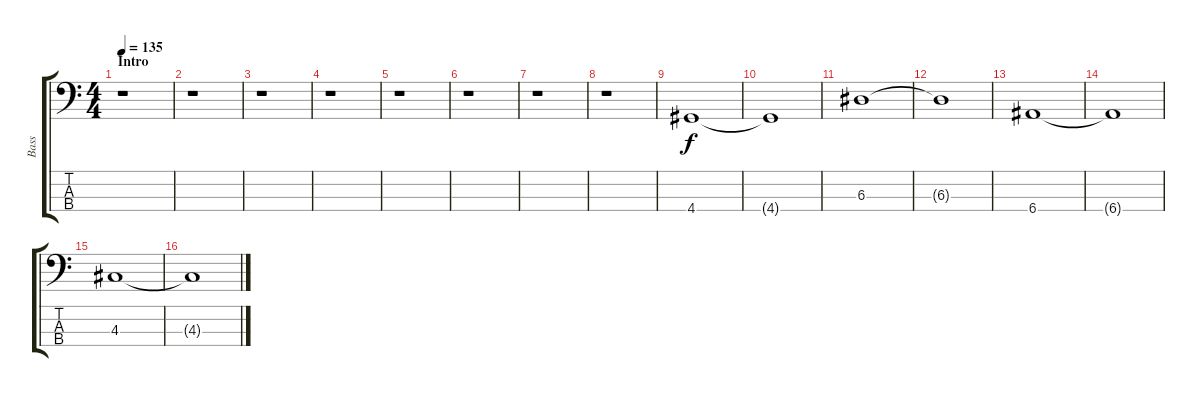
\track ("Bass" "Bass") {instrument electricbassfinger}
\staff {score tabs}
\tuning (G2 D2 A1 E1) {hide}
\ts (4 4)
\section ("" "Intro")
\tempo 135
\clef f4
\ks c
r.1{dy f instrument electricbassfinger} |
r.1 |
r.1 |
r.1 |
r.1 |
r.1 |
r.1 |
r.1 |
4.4.1 |
4.4{t}.1 |
6.3.1 |
6.3{t}.1 |
6.4.1 |
6.4{t}.1 |
4.3.1 |
4.3{t}.1
